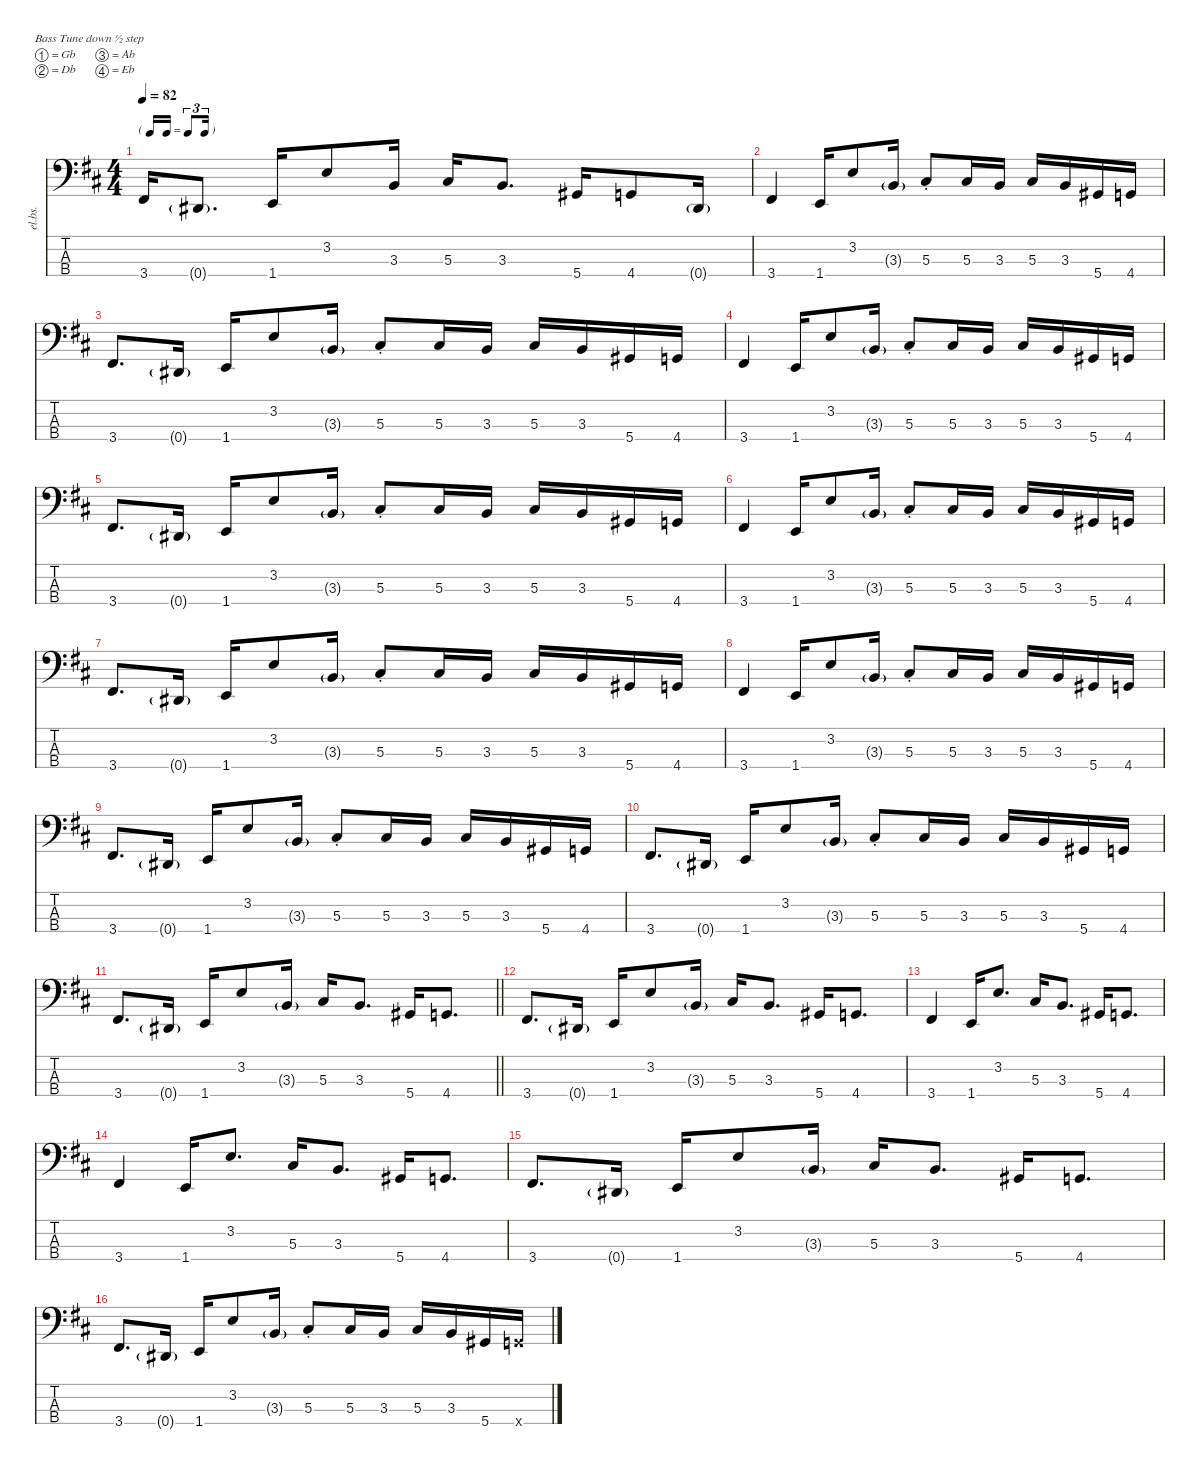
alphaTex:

\defaultSystemsLayout 4
\hideDynamics
\bracketExtendMode nobrackets
\otherSystemsTrackNameOrientation horizontal
\track ("Billy" "el.bs.") {instrument electricbassfinger}
\staff {score tabs}
\tuning (Gb2 Db2 Ab1 Eb1)
\ts (4 4)
\tf triplet16th
\tempo 82
\clef f4
\ks d
3.4{acc #}.16{dy f beam Up} 0.4{g acc #}.8{d dy mf beam Up} 1.4{acc forcenatural}.16{dy f beam Up} 3.2{acc forcenatural}.8{beam Up} 3.3{acc forcenatural}.16{beam Up} 5.3{acc #}.16{beam Up} 3.3{acc forcenatural}.8{d beam Up} 5.4{acc #}.16{beam Up} 4.4{acc forcenatural}.8{beam Up} 0.4{g acc #}.16{dy mf beam Up} |
3.4{acc #}.4{dy f beam Up} 1.4{acc forcenatural}.16{beam Up} 3.2{acc forcenatural}.8{beam Up} 3.3{g acc forcenatural}.16{dy mf beam Up} 5.3{st acc #}.8{dy f beam Up} 5.3{acc #}.16{beam Up} 3.3{acc forcenatural}.16{beam Up} 5.3{acc #}.16{beam Up} 3.3{acc forcenatural}.16{beam Up} 5.4{acc #}.16{beam Up} 4.4{acc forcenatural}.16{beam Up} |
3.4{acc #}.8{d beam Up} 0.4{g acc #}.16{dy mf beam Up} 1.4{acc forcenatural}.16{dy f beam Up} 3.2{acc forcenatural}.8{beam Up} 3.3{g acc forcenatural}.16{dy mf beam Up} 5.3{st acc #}.8{dy f beam Up} 5.3{acc #}.16{beam Up} 3.3{acc forcenatural}.16{beam Up} 5.3{acc #}.16{beam Up} 3.3{acc forcenatural}.16{beam Up} 5.4{acc #}.16{beam Up} 4.4{acc forcenatural}.16{beam Up} |
3.4{acc #}.4{beam Up} 1.4{acc forcenatural}.16{beam Up} 3.2{acc forcenatural}.8{beam Up} 3.3{g acc forcenatural}.16{dy mf beam Up} 5.3{st acc #}.8{dy f beam Up} 5.3{acc #}.16{beam Up} 3.3{acc forcenatural}.16{beam Up} 5.3{acc #}.16{beam Up} 3.3{acc forcenatural}.16{beam Up} 5.4{acc #}.16{beam Up} 4.4{acc forcenatural}.16{beam Up} |
3.4{acc #}.8{d beam Up} 0.4{g acc #}.16{dy mf beam Up} 1.4{acc forcenatural}.16{dy f beam Up} 3.2{acc forcenatural}.8{beam Up} 3.3{g acc forcenatural}.16{dy mf beam Up} 5.3{st acc #}.8{dy f beam Up} 5.3{acc #}.16{beam Up} 3.3{acc forcenatural}.16{beam Up} 5.3{acc #}.16{beam Up} 3.3{acc forcenatural}.16{beam Up} 5.4{acc #}.16{beam Up} 4.4{acc forcenatural}.16{beam Up} |
3.4{acc #}.4{beam Up} 1.4{acc forcenatural}.16{beam Up} 3.2{acc forcenatural}.8{beam Up} 3.3{g acc forcenatural}.16{dy mf beam Up} 5.3{st acc #}.8{dy f beam Up} 5.3{acc #}.16{beam Up} 3.3{acc forcenatural}.16{beam Up} 5.3{acc #}.16{beam Up} 3.3{acc forcenatural}.16{beam Up} 5.4{acc #}.16{beam Up} 4.4{acc forcenatural}.16{beam Up} |
3.4{acc #}.8{d beam Up} 0.4{g acc #}.16{dy mf beam Up} 1.4{acc forcenatural}.16{dy f beam Up} 3.2{acc forcenatural}.8{beam Up} 3.3{g acc forcenatural}.16{dy mf beam Up} 5.3{st acc #}.8{dy f beam Up} 5.3{acc #}.16{beam Up} 3.3{acc forcenatural}.16{beam Up} 5.3{acc #}.16{beam Up} 3.3{acc forcenatural}.16{beam Up} 5.4{acc #}.16{beam Up} 4.4{acc forcenatural}.16{beam Up} |
3.4{acc #}.4{beam Up} 1.4{acc forcenatural}.16{beam Up} 3.2{acc forcenatural}.8{beam Up} 3.3{g acc forcenatural}.16{dy mf beam Up} 5.3{st acc #}.8{dy f beam Up} 5.3{acc #}.16{beam Up} 3.3{acc forcenatural}.16{beam Up} 5.3{acc #}.16{beam Up} 3.3{acc forcenatural}.16{beam Up} 5.4{acc #}.16{beam Up} 4.4{acc forcenatural}.16{beam Up} |
3.4{acc #}.8{d beam Up} 0.4{g acc #}.16{dy mf beam Up} 1.4{acc forcenatural}.16{dy f beam Up} 3.2{acc forcenatural}.8{beam Up} 3.3{g acc forcenatural}.16{dy mf beam Up} 5.3{st acc #}.8{dy f beam Up} 5.3{acc #}.16{beam Up} 3.3{acc forcenatural}.16{beam Up} 5.3{acc #}.16{beam Up} 3.3{acc forcenatural}.16{beam Up} 5.4{acc #}.16{beam Up} 4.4{acc forcenatural}.16{beam Up} |
3.4{acc #}.8{d beam Up} 0.4{g acc #}.16{dy mf beam Up} 1.4{acc forcenatural}.16{dy f beam Up} 3.2{acc forcenatural}.8{beam Up} 3.3{g acc forcenatural}.16{dy mf beam Up} 5.3{st acc #}.8{dy f beam Up} 5.3{acc #}.16{beam Up} 3.3{acc forcenatural}.16{beam Up} 5.3{acc #}.16{beam Up} 3.3{acc forcenatural}.16{beam Up} 5.4{acc #}.16{beam Up} 4.4{acc forcenatural}.16{beam Up} |
\barLineRight lightlight
3.4{acc #}.8{d beam Up} 0.4{g acc #}.16{dy mf beam Up} 1.4{acc forcenatural}.16{dy f beam Up} 3.2{acc forcenatural}.8{beam Up} 3.3{g acc forcenatural}.16{dy mf beam Up} 5.3{acc #}.16{dy f beam Up} 3.3{acc forcenatural}.8{d beam Up} 5.4{acc #}.16{beam Up} 4.4{acc forcenatural}.8{d beam Up} |
3.4{acc #}.8{d dy mf beam Up} 0.4{g acc #}.16{dy f beam Up} 1.4{acc forcenatural}.16{dy mf beam Up} 3.2{acc forcenatural}.8{beam Up} 3.3{g acc forcenatural}.16{dy f beam Up} 5.3{acc #}.16{dy mf beam Up} 3.3{acc forcenatural}.8{d beam Up} 5.4{acc #}.16{beam Up} 4.4{acc forcenatural}.8{d beam Up} |
3.4{acc #}.4{beam Up} 1.4{acc forcenatural}.16{beam Up} 3.2{acc forcenatural}.8{d beam Up} 5.3{acc #}.16{beam Up} 3.3{acc forcenatural}.8{d beam Up} 5.4{acc #}.16{beam Up} 4.4{acc forcenatural}.8{d beam Up} |
3.4{acc #}.4{dy mp beam Up} 1.4{acc forcenatural}.16{beam Up} 3.2{acc forcenatural}.8{d beam Up} 5.3{acc #}.16{beam Up} 3.3{acc forcenatural}.8{d beam Up} 5.4{acc #}.16{beam Up} 4.4{acc forcenatural}.8{d beam Up} |
3.4{acc #}.8{d beam Up} 0.4{g acc #}.16{dy mf beam Up} 1.4{acc forcenatural}.16{dy mp beam Up} 3.2{acc forcenatural}.8{beam Up} 3.3{g acc forcenatural}.16{dy mf beam Up} 5.3{acc #}.16{dy mp beam Up} 3.3{acc forcenatural}.8{d beam Up} 5.4{acc #}.16{beam Up} 4.4{acc forcenatural}.8{d beam Up} |
3.4{acc #}.8{d beam Up} 0.4{g acc #}.16{dy mf beam Up} 1.4{acc forcenatural}.16{dy mp beam Up} 3.2{acc forcenatural}.8{beam Up} 3.3{g acc forcenatural}.16{dy mf beam Up} 5.3{st acc #}.8{dy mp beam Up} 5.3{acc #}.16{beam Up} 3.3{acc forcenatural}.16{beam Up} 5.3{acc #}.16{beam Up} 3.3{acc forcenatural}.16{beam Up} 5.4{acc #}.16{beam Up} 4.4{x acc forcenatural}.16{beam Up}
